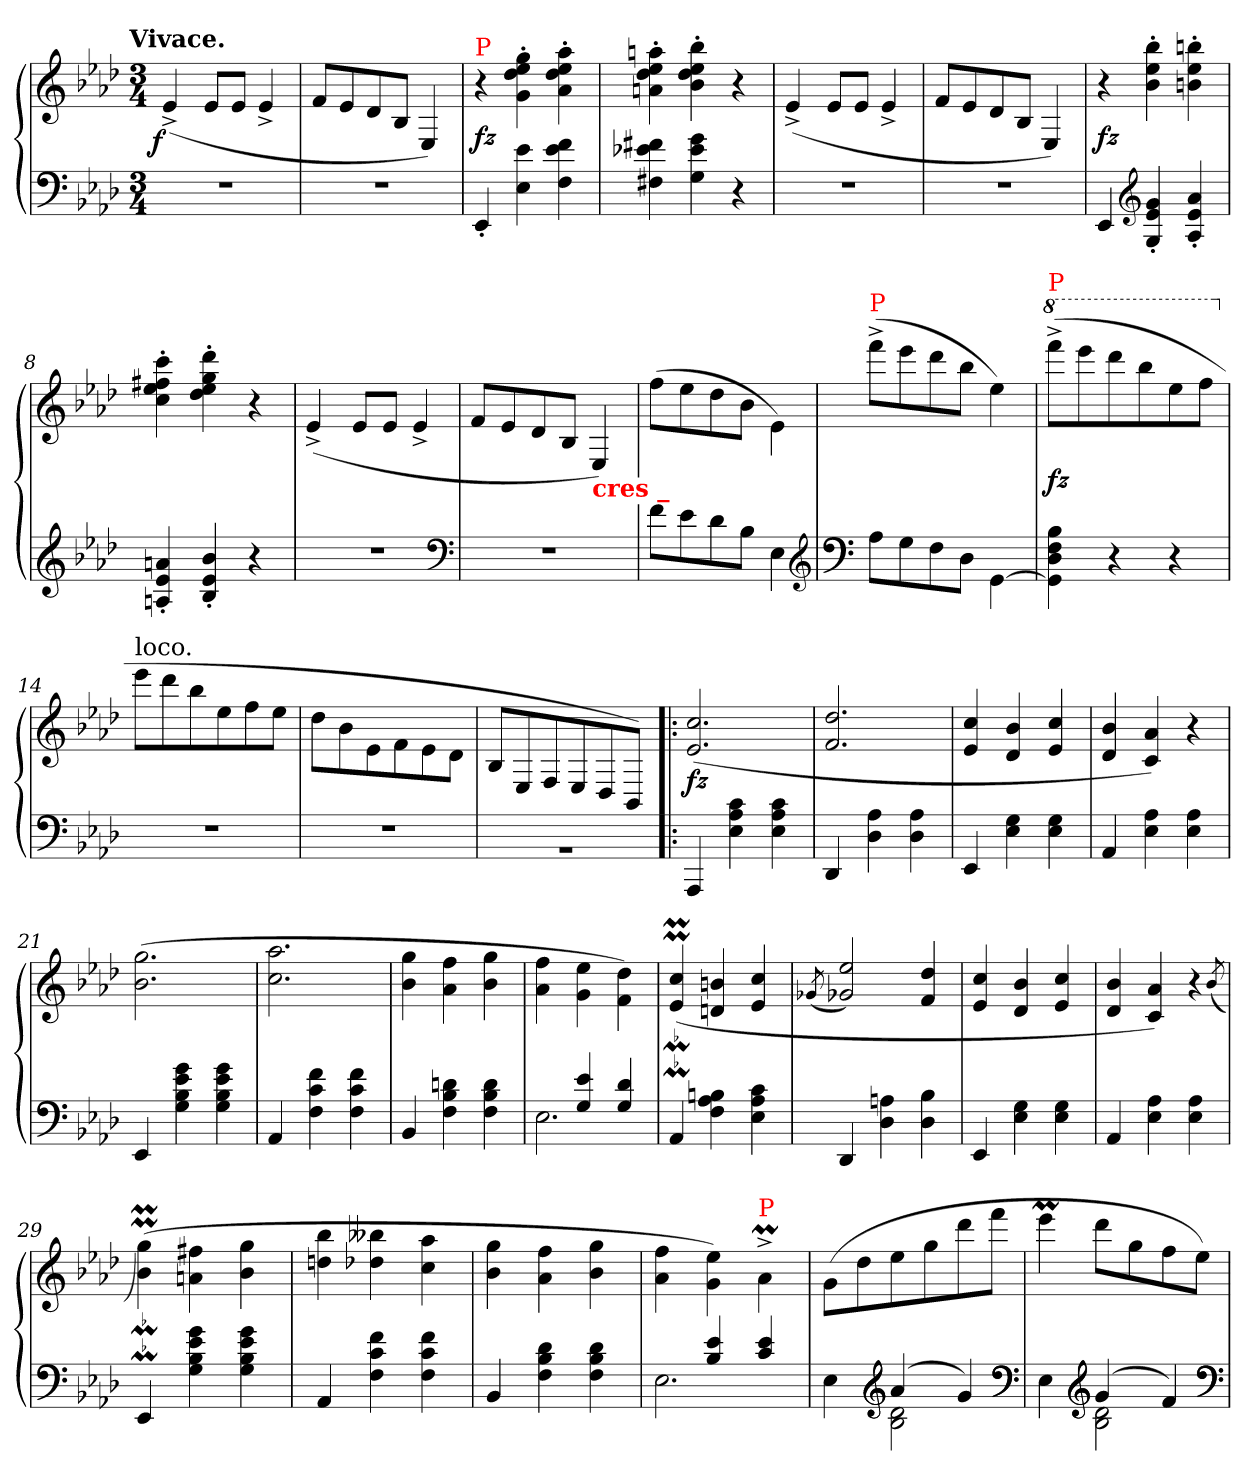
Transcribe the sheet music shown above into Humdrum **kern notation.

**kern	**kern	**dynam
*part1	*part1	*part1
*staff2	*staff1	*staff1/2
*clefF4	*clefG2	*
*k[b-e-a-d-]	*k[b-e-a-d-]	*
*A-:	*A-:	*
!!LO:TX:omd:t=Vivace.
*M3/4	*M3/4	*
*MM164	*MM164	*
=1	=1	=1
!	!	!LO:DY:rj
2.r	(>4e-^<	f
.	8e-L	.
.	8e-J	.
.	4e-^<	.
=2	=2	=2
2.r	8fL	.
.	8e-	.
.	8d-	.
.	8B-/J	.
.	4E-/)	.
=3	=3	=3
!	!LO:TX:a:color=red:t=P	!
4EE-'<	4r	fz
4e- 4E-	4gg'> 4ee-'> 4dd-'> 4g'>	.
4f 4e- 4F	4aa-'> 4ee-'> 4dd-'> 4a-'>	.
=4	=4	=4
4f#X 4e-X 4F#X	4aan'> 4ee-'> 4dd-'> 4an'>	.
4g 4e- 4G	4bb-'> 4ee-'> 4dd-'> 4b-'>	.
4r	4r	.
=5	=5	=5
2.r	(>4e-^<	.
.	8e-L	.
.	8e-J	.
.	4e-^<	.
=6	=6	=6
2.r	8fL	.
.	8e-	.
.	8d-	.
.	8B-J	.
.	4E-/)	.
=7	=7	=7
4EE-	4r	fz
*clefG2	*	*
4g'< 4e-'< 4G'<	4bb-'> 4ee-'> 4b-'>	.
4a-'< 4e-'< 4A-'<	4bbn'> 4ee-'> 4bn'>	.
=8	=8	=8
4an'< 4e-'< 4An'<	4ccc'> 4ff#X'> 4ee-'> 4cc'>	.
4b-'< 4e-'< 4B-'<	4ddd-'> 4gg'> 4ee-'> 4dd-'>	.
4r	4r	.
=9	=9	=9
2.r	(>4e-^<	.
.	8e-L	.
.	8e-J	.
.	4e-^<	.
*clefF4	*	*
=10	=10	=10
2.r	8fL	.
.	8e-	.
.	8d-	.
.	8B-/J	.
!	!LO:TX:b:B:color=red:t=cres _	!
.	4E-/)	.
=11	=11	=11
8fL	(>8ffL	.
8e-	8ee-	.
8d-	8dd-	.
8B-J	8b-J	.
4E-	4e-\)	.
*clefG2	*	*
=12	=12	=12
*clefF4	*	*
!	!LO:TX:a:color=red:t=P	!
8A-L	(>8fff^<L	.
8G	8eee-	.
8F	8ddd-	.
8D-J	8bb-J	.
[4GG\	4ee-)	.
=13	=13	=13
*	*8va	*
!	!LO:TX:a:color=red:t=P	!
4B- 4F 4D- 4GG]	(>8ffff^<L	fz
.	8eeee-	.
4r	8dddd-	.
.	8bbb-	.
4r	8eee-	.
.	8fffJ	.
=14	=14	=14
*	*X8va	*
!	!LO:TX:a:t=loco.	!
2.r	8eee-L	.
.	8ddd-	.
.	8bb-	.
.	8ee-	.
.	8ff	.
.	8ee-J	.
=15	=15	=15
2.r	8dd-\L	.
.	8b-	.
.	8e-	.
.	8f	.
.	8e-	.
.	8d-J	.
=16	=16	=16
2.rBB	8B-/L	.
.	8E-/	.
.	8F/	.
.	8E-/	.
.	8D-/	.
.	8BB-/J)	.
=17!|:	=17!|:	=17!|:
4AAA-	(<2.cc 2.e-	fz
4c 4A- 4E-	.	.
4c 4A- 4E-	.	.
=18	=18	=18
4DD-	2.dd- 2.f	.
4A- 4D-	.	.
4A- 4D-	.	.
=19	=19	=19
4EE-	4cc 4e-	.
4G 4E-	4b- 4d-	.
4G 4E-	4cc 4e-	.
=20	=20	=20
4AA-	4b- 4d-	.
4A- 4E-	4a- 4c)	.
4A- 4E-	4r	.
=21	=21	=21
4EE-	(>2.gg 2.b-	.
4g 4e- 4B- 4G	.	.
4g 4e- 4B- 4G	.	.
=22	=22	=22
4AA-	2.aa- 2.cc	.
4f 4c 4F	.	.
4f 4c 4F	.	.
=23	=23	=23
4BB-	4gg 4b-	.
4dn 4B- 4F	4ff 4a-	.
4d 4B- 4F	4gg 4b-	.
=24	=24	=24
*^	*	*
4ryy	2.E-	4ff 4a-	.
4e- 4G	.	4ee- 4g	.
4d- 4G	.	4dd-\ 4f\)	.
*v	*v	*	*
=25	=25	=25
4AA-	(<4ccm 4e-m	.
4Bn 4A- 4F	4bn 4dn	.
4c 4A- 4E-	4cc 4e-	.
=26	=26	=26
.	(<8qg-X/	.
4DD-	2ee-/ 2g-/)	.
4An 4D-	.	.
4B- 4D-	4dd- 4f	.
=27	=27	=27
4EE-	4cc 4e-	.
4G 4E-	4b- 4d-	.
4G 4E-	4cc 4e-	.
=28	=28	=28
4AA-	4b- 4d-	.
4A- 4E-	4a- 4c)	.
4A- 4E-	4r	.
.	(<8qb-/	.
=29	=29	=29
4EE-	(>4ggm 4b-m)	.
4g 4e- 4B- 4G	4ff#X 4an	.
4g 4e- 4B- 4G	4gg 4b-	.
=30	=30	=30
4AA-	4bb- 4ddn	.
4f 4c 4F	4bb--X 4dd-X	.
4f 4c 4F	4aa- 4cc	.
=31	=31	=31
4BB-	4gg 4b-	.
4d- 4B- 4F	4ff 4a-	.
4d- 4B- 4F	4gg 4b-	.
=32	=32	=32
*^	*	*
4ryy	2.E-	4ff 4a-	.
4e- 4B-	.	4ee- 4g)	.
!	!	!LO:TX:a:color=red:t=P	!
4e- 4c	.	4a-M^>\	.
=33	=33	=33	=33
4E-\	4ryy	(>8gL	.
.	.	8dd-	.
*clefG2	*	*	*
(>4a-	2d- 2B-	8ee-	.
.	.	8gg	.
4g)	.	8ddd-	.
.	.	8fffJ	.
*clefF4	*	*	*
=34	=34	=34	=34
4E-\	4ryy	4eee-M	.
*clefG2	*	*	*
(>4g	2d- 2B-	8ddd-L	.
.	.	8gg	.
4f)	.	8ff	.
.	.	8ee-J)	.
*v	*v	*	*
*clefF4	*	*
=	=	=
*-	*-	*-
